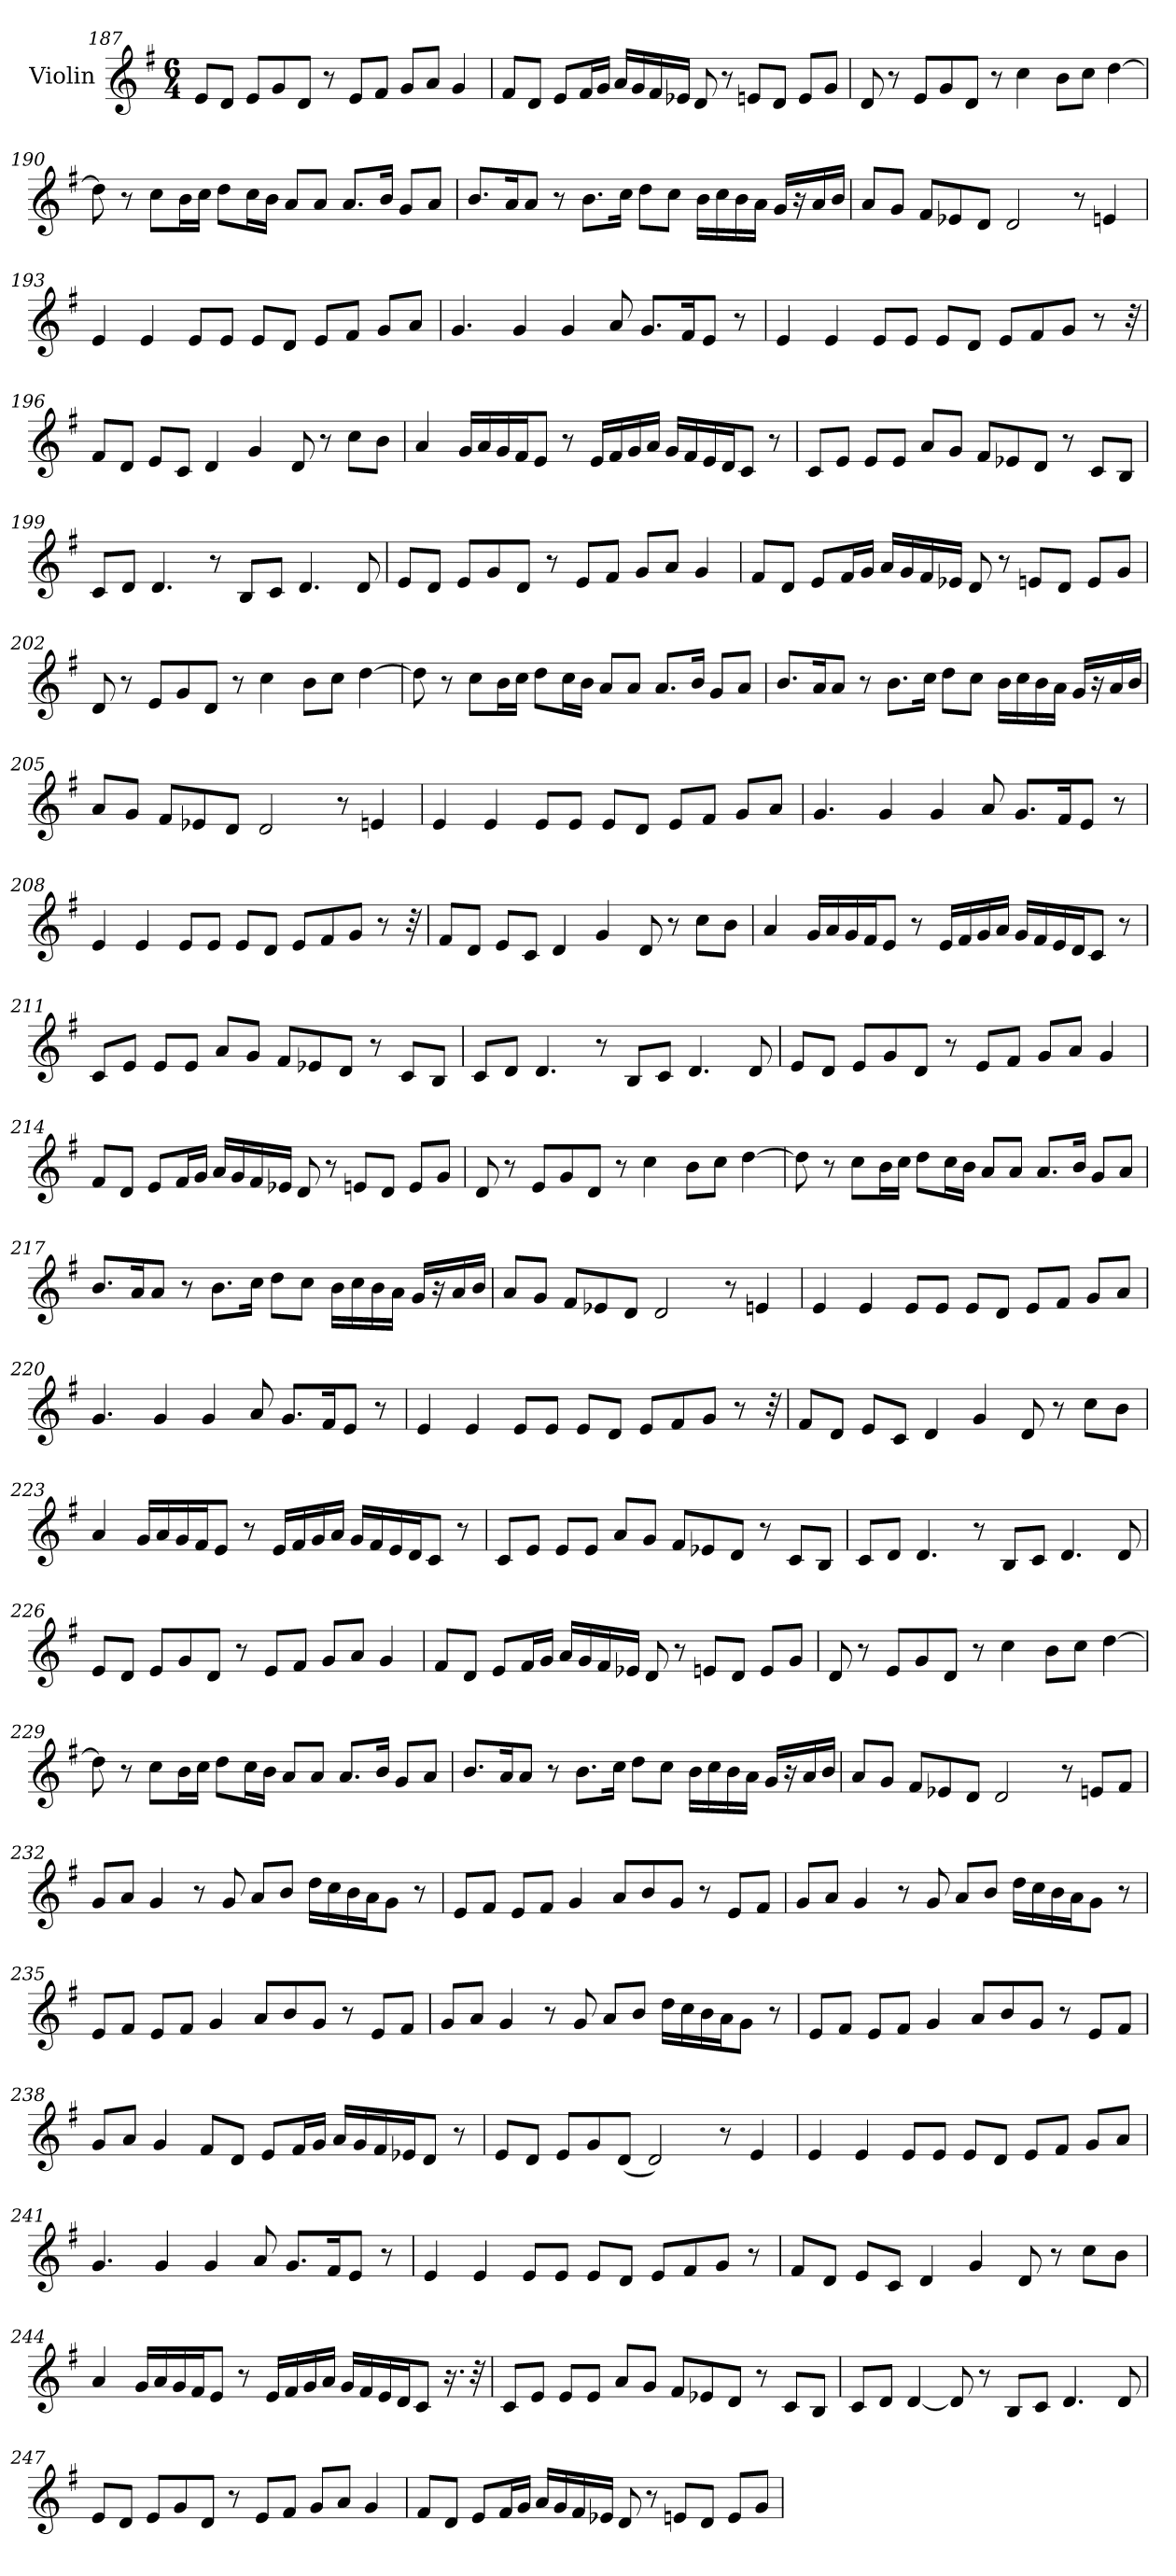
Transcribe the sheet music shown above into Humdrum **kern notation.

**kern
*part1
*staff1
*I"Violin
*clefG2
*k[f#]
*G:
*M6/4
=187
8e/L
8d/J
8e/L
8g/
8d/J
8r
8e/L
8f#/J
8g/L
8a/J
4g/
!!LO:LB:g=z
=188
8f#/L
8d/J
8e/L
16f#/L
16g/JJ
16a/LL
16g/
16f#/
16e-X/JJ
8d/
8r
8en/L
8d/J
8e/L
8g/J
=189
8d/
8r
8e/L
8g/
8d/J
8r
4cc\
8b\L
8cc\J
[4dd\
!!LO:LB:g=z
=190
8dd\]
8r
8cc\L
16b\L
16cc\JJ
8dd\L
16cc\L
16b\JJ
8a/L
8a/J
8.a/L
16b/Jk
8g/L
8a/J
=191
8.b/L
16a/K
8a/J
8r
8.b\L
16cc\Jk
8dd\L
8cc\J
16b\LL
16cc\
16b\
16a\JJ
16g/LL
16r
16a/
16b/JJ
=192
8a/L
8g/J
8f#/L
8e-X/
8d/J
2d/
8r
4en/
!!LO:LB:g=z
=193
4e/
4e/
8e/L
8e/J
8e/L
8d/J
8e/L
8f#/J
8g/L
8a/J
=194
4.g/
4g/
4g/
8a/
8.g/L
16f#/K
8e/J
8r
!!LO:LB:g=z
=195
4e/
4e/
8e/L
8e/J
8e/L
8d/J
8e/L
8f#/
8g/J
8r
32r
=196
8f#/L
8d/J
8e/L
8c/J
4d/
4g/
8d/
8r
8cc\L
8b\J
=197
4a/
16g/LL
16a/
16g/
16f#/J
8e/J
8r
16e/LL
16f#/
16g/
16a/JJ
16g/LL
16f#/
16e/
16d/J
8c/J
8r
!!LO:PB:g=z
=198
8c/L
8e/J
8e/L
8e/J
8a/L
8g/J
8f#/L
8e-X/
8d/J
8r
8c/L
8B/J
=199
8c/L
8d/J
4.d/
8r
8B/L
8c/J
4.d/
8d/
=200
8e/L
8d/J
8e/L
8g/
8d/J
8r
8e/L
8f#/J
8g/L
8a/J
4g/
!!LO:LB:g=z
=201
8f#/L
8d/J
8e/L
16f#/L
16g/JJ
16a/LL
16g/
16f#/
16e-X/JJ
8d/
8r
8en/L
8d/J
8e/L
8g/J
=202
8d/
8r
8e/L
8g/
8d/J
8r
4cc\
8b\L
8cc\J
[4dd\
!!LO:LB:g=z
=203
8dd\]
8r
8cc\L
16b\L
16cc\JJ
8dd\L
16cc\L
16b\JJ
8a/L
8a/J
8.a/L
16b/Jk
8g/L
8a/J
=204
8.b/L
16a/K
8a/J
8r
8.b\L
16cc\Jk
8dd\L
8cc\J
16b\LL
16cc\
16b\
16a\JJ
16g/LL
16r
16a/
16b/JJ
=205
8a/L
8g/J
8f#/L
8e-X/
8d/J
2d/
8r
4en/
!!LO:LB:g=z
=206
4e/
4e/
8e/L
8e/J
8e/L
8d/J
8e/L
8f#/J
8g/L
8a/J
=207
4.g/
4g/
4g/
8a/
8.g/L
16f#/K
8e/J
8r
!!LO:LB:g=z
=208
4e/
4e/
8e/L
8e/J
8e/L
8d/J
8e/L
8f#/
8g/J
8r
32r
=209
8f#/L
8d/J
8e/L
8c/J
4d/
4g/
8d/
8r
8cc\L
8b\J
=210
4a/
16g/LL
16a/
16g/
16f#/J
8e/J
8r
16e/LL
16f#/
16g/
16a/JJ
16g/LL
16f#/
16e/
16d/J
8c/J
8r
!!LO:LB:g=z
=211
8c/L
8e/J
8e/L
8e/J
8a/L
8g/J
8f#/L
8e-X/
8d/J
8r
8c/L
8B/J
=212
8c/L
8d/J
4.d/
8r
8B/L
8c/J
4.d/
8d/
=213
8e/L
8d/J
8e/L
8g/
8d/J
8r
8e/L
8f#/J
8g/L
8a/J
4g/
!!LO:LB:g=z
=214
8f#/L
8d/J
8e/L
16f#/L
16g/JJ
16a/LL
16g/
16f#/
16e-X/JJ
8d/
8r
8en/L
8d/J
8e/L
8g/J
=215
8d/
8r
8e/L
8g/
8d/J
8r
4cc\
8b\L
8cc\J
[4dd\
!!LO:LB:g=z
=216
8dd\]
8r
8cc\L
16b\L
16cc\JJ
8dd\L
16cc\L
16b\JJ
8a/L
8a/J
8.a/L
16b/Jk
8g/L
8a/J
=217
8.b/L
16a/K
8a/J
8r
8.b\L
16cc\Jk
8dd\L
8cc\J
16b\LL
16cc\
16b\
16a\JJ
16g/LL
16r
16a/
16b/JJ
=218
8a/L
8g/J
8f#/L
8e-X/
8d/J
2d/
8r
4en/
!!LO:PB:g=z
=219
4e/
4e/
8e/L
8e/J
8e/L
8d/J
8e/L
8f#/J
8g/L
8a/J
=220
4.g/
4g/
4g/
8a/
8.g/L
16f#/K
8e/J
8r
!!LO:LB:g=z
=221
4e/
4e/
8e/L
8e/J
8e/L
8d/J
8e/L
8f#/
8g/J
8r
32r
=222
8f#/L
8d/J
8e/L
8c/J
4d/
4g/
8d/
8r
8cc\L
8b\J
=223
4a/
16g/LL
16a/
16g/
16f#/J
8e/J
8r
16e/LL
16f#/
16g/
16a/JJ
16g/LL
16f#/
16e/
16d/J
8c/J
8r
!!LO:LB:g=z
=224
8c/L
8e/J
8e/L
8e/J
8a/L
8g/J
8f#/L
8e-X/
8d/J
8r
8c/L
8B/J
=225
8c/L
8d/J
4.d/
8r
8B/L
8c/J
4.d/
8d/
=226
8e/L
8d/J
8e/L
8g/
8d/J
8r
8e/L
8f#/J
8g/L
8a/J
4g/
!!LO:LB:g=z
=227
8f#/L
8d/J
8e/L
16f#/L
16g/JJ
16a/LL
16g/
16f#/
16e-X/JJ
8d/
8r
8en/L
8d/J
8e/L
8g/J
=228
8d/
8r
8e/L
8g/
8d/J
8r
4cc\
8b\L
8cc\J
[4dd\
!!LO:LB:g=z
=229
8dd\]
8r
8cc\L
16b\L
16cc\JJ
8dd\L
16cc\L
16b\JJ
8a/L
8a/J
8.a/L
16b/Jk
8g/L
8a/J
=230
8.b/L
16a/K
8a/J
8r
8.b\L
16cc\Jk
8dd\L
8cc\J
16b\LL
16cc\
16b\
16a\JJ
16g/LL
16r
16a/
16b/JJ
!!LO:LB:g=z
=231
8a/L
8g/J
8f#/L
8e-X/
8d/J
2d/
8r
8en/L
8f#/J
!!LO:LB:g=z
=232
8g/L
8a/J
4g/
8r
8g/
8a/L
8b/J
16dd\LL
16cc\
16b\
16a\J
8g\J
8r
=233
8e/L
8f#/J
8e/L
8f#/J
4g/
8a/L
8b/
8g/J
8r
8e/L
8f#/J
=234
8g/L
8a/J
4g/
8r
8g/
8a/L
8b/J
16dd\LL
16cc\
16b\
16a\J
8g\J
8r
!!LO:LB:g=z
=235
8e/L
8f#/J
8e/L
8f#/J
4g/
8a/L
8b/
8g/J
8r
8e/L
8f#/J
=236
8g/L
8a/J
4g/
8r
8g/
8a/L
8b/J
16dd\LL
16cc\
16b\
16a\J
8g\J
8r
=237
8e/L
8f#/J
8e/L
8f#/J
4g/
8a/L
8b/
8g/J
8r
8e/L
8f#/J
!!LO:PB:g=z
=238
8g/L
8a/J
4g/
8f#/L
8d/J
8e/L
16f#/L
16g/JJ
16a/LL
16g/
16f#/
16e-X/J
8d/J
8r
=239
8e/L
8d/J
8e/L
8g/
(<8d/J
2d/)
8r
4e/
=240
4e/
4e/
8e/L
8e/J
8e/L
8d/J
8e/L
8f#/J
8g/L
8a/J
!!LO:PB:g=z
=241
4.g/
4g/
4g/
8a/
8.g/L
16f#/K
8e/J
8r
=242
4e/
4e/
8e/L
8e/J
8e/L
8d/J
8e/L
8f#/
8g/J
8r
=243
8f#/L
8d/J
8e/L
8c/J
4d/
4g/
8d/
8r
8cc\L
8b\J
!!LO:LB:g=z
=244
4a/
16g/LL
16a/
16g/
16f#/J
8e/J
8r
16e/LL
16f#/
16g/
16a/JJ
16g/LL
16f#/
16e/
16d/J
8c/J
16.r
32r
=245
8c/L
8e/J
8e/L
8e/J
8a/L
8g/J
8f#/L
8e-X/
8d/J
8r
8c/L
8B/J
!!LO:LB:g=z
=246
8c/L
8d/J
[4d/
8d/]
8r
8B/L
8c/J
4.d/
8d/
=247
8e/L
8d/J
8e/L
8g/
8d/J
8r
8e/L
8f#/J
8g/L
8a/J
4g/
=248
8f#/L
8d/J
8e/L
16f#/L
16g/JJ
16a/LL
16g/
16f#/
16e-X/JJ
8d/
8r
8en/L
8d/J
8e/L
8g/J
=
*-
